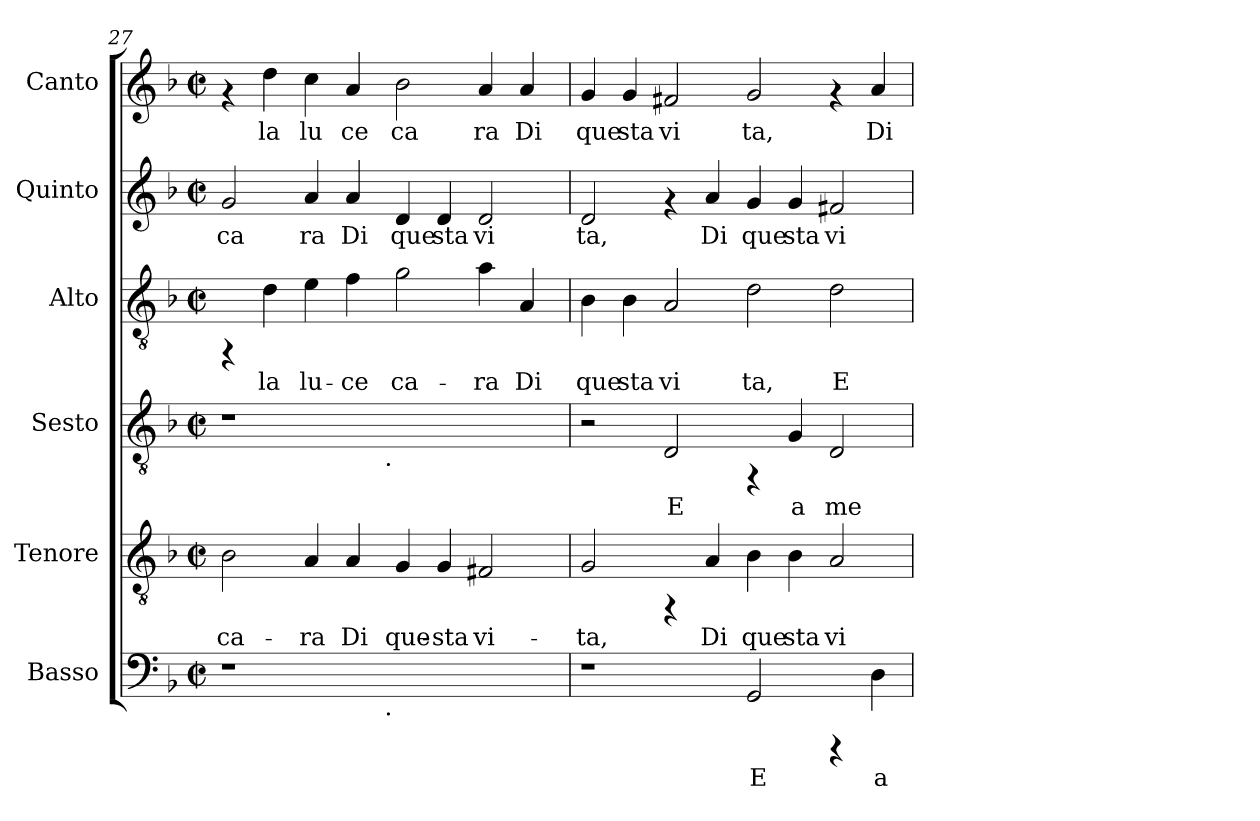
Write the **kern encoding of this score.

**kern	**text	**kern	**text	**kern	**text	**kern	**text	**kern	**text	**kern	**text
*part6	*part6	*part5	*part5	*part4	*part4	*part3	*part3	*part2	*part2	*part1	*part1
*staff6	*staff6	*staff5	*staff5	*staff4	*staff4	*staff3	*staff3	*staff2	*staff2	*staff1	*staff1
*I"Basso	*	*I"Tenore	*	*I"Sesto	*	*I"Alto	*	*I"Quinto	*	*I"Canto	*
*clefF4	*	*clefGv2	*	*clefGv2	*	*clefGv2	*	*clefG2	*	*clefG2	*
*ITrd-3c-5	*	*ITrd-3c-5	*	*ITrd-3c-5	*	*ITrd-3c-5	*	*ITrd-3c-5	*	*	*
*k[b-e-]	*	*k[b-e-]	*	*k[b-e-]	*	*k[b-e-]	*	*k[b-e-]	*	*k[b-]	*
*B-:	*	*B-:	*	*B-:	*	*B-:	*	*B-:	*	*F:	*
*M2/2	*	*M2/2	*	*M2/2	*	*M2/2	*	*M2/2	*	*M2/2	*
*met(c|)	*	*met(c|)	*	*met(c|)	*	*met(c|)	*	*met(c|)	*	*met(c|)	*
=27	=27	=27	=27	=27	=27	=27	=27	=27	=27	=27	=27
!	!	!	!LO:LY:b:cj	!	!	!	!	!	!LO:LY:b:cj	!	!
*^	*	*	*	*^	*	*	*	*	*	*	*
1r	2ryy	.	2e-\	ca-	1r	2ryy	.	4rFF	.	2cc/	ca	4rf	.
!	!	!	!	!	!	!	!	!	!LO:LY:b:cj	!	!	!	!LO:LY:b:cj
.	.	.	.	.	.	.	.	4g\	la	.	.	4dd\	la
!	!	!	!	!LO:LY:b:cj	!	!	!	!	!LO:LY:b:cj	!	!LO:LY:b:cj	!	!LO:LY:b:cj
.	4...ryy	.	4d/	-ra	.	4...ryy	.	4a\	lu-	4dd/	ra	4cc\	lu
!	!	!	!	!LO:LY:b:cj	!	!	!	!	!LO:LY:b:cj	!	!LO:LY:b:cj	!	!LO:LY:b:cj
.	.	.	4d/	Di	.	.	.	4b-\	-ce	4dd/	Di	4a/	ce
!	!	!	!	!	!	!LO:TX:b:t=.	!	!	!	!	!	!	!
!	!LO:TX:b:t=.	!	!	!	!	!	!	!	!	!	!	!	!
.	1ryy	.	.	.	.	1ryy	.	.	.	.	.	.	.
!	!	!	!	!LO:LY:b:cj	!	!	!	!	!LO:LY:b:cj	!	!LO:LY:b:cj	!	!LO:LY:b:cj
1ryy	.	.	4c/	que-	1ryy	.	.	2cc\	ca-	4g/	que	2b-\	ca
!	!	!	!	!LO:LY:b:cj	!	!	!	!	!	!	!LO:LY:b:cj	!	!
.	.	.	4c/	-sta	.	.	.	.	.	4g/	sta	.	.
!	!	!	!	!LO:LY:b:cj	!	!	!	!	!LO:LY:b:cj	!	!LO:LY:b:cj	!	!LO:LY:b:cj
.	.	.	2Bn/	vi-	.	.	.	4dd\	-ra	2g/	vi	4a/	ra
!	!	!	!	!	!	!	!	!	!LO:LY:b:cj	!	!	!	!LO:LY:b:cj
.	.	.	.	.	.	.	.	4d/	Di	.	.	4a/	Di
.	32ryy	.	.	.	.	32ryy	.	.	.	.	.	.	.
!!LO:PB:g=z
=28	=28	=28	=28	=28	=28	=28	=28	=28	=28	=28	=28	=28	=28
!	!	!	!	!LO:LY:b:cj	!	!	!	!	!LO:LY:b:cj	!	!LO:LY:b:cj	!	!LO:LY:b:cj
*v	*v	*	*	*	*v	*v	*	*	*	*	*	*	*
1r	.	2c/	-ta,	2r	.	4e-\	que	2g/	ta,	4g/	que
!	!	!	!	!	!	!	!LO:LY:b:cj	!	!	!	!LO:LY:b:cj
.	.	.	.	.	.	4e-\	sta	.	.	4g/	sta
!	!	!	!	!	!LO:LY:b:cj	!	!LO:LY:b:cj	!	!	!	!LO:LY:b:cj
.	.	4rFF	.	2G/	E	2d/	vi	4rf	.	2f#X/	vi
!	!	!	!LO:LY:b:cj	!	!	!	!	!	!LO:LY:b:cj	!	!
.	.	4d/	Di	.	.	.	.	4dd/	Di	.	.
!	!LO:LY:b:cj	!	!LO:LY:b:cj	!	!	!	!LO:LY:b:cj	!	!LO:LY:b:cj	!	!LO:LY:b:cj
2C/	E	4e-\	que	4rFF	.	2g\	ta,	4cc/	que	2g/	ta,
!	!	!	!LO:LY:b:cj	!	!LO:LY:b:cj	!	!	!	!LO:LY:b:cj	!	!
.	.	4e-\	sta	4c/	a	.	.	4cc/	sta	.	.
!	!	!	!LO:LY:b:cj	!	!LO:LY:b:cj	!	!LO:LY:b:cj	!	!LO:LY:b:cj	!	!
4rCCC	.	2d/	vi	2G/	me	2g\	E	2bn/	vi	4rf	.
!	!LO:LY:b:cj	!	!	!	!	!	!	!	!	!	!LO:LY:b:cj
4G\	a	.	.	.	.	.	.	.	.	4a/	Di
=	=	=	=	=	=	=	=	=	=	=	=
*-	*-	*-	*-	*-	*-	*-	*-	*-	*-	*-	*-
